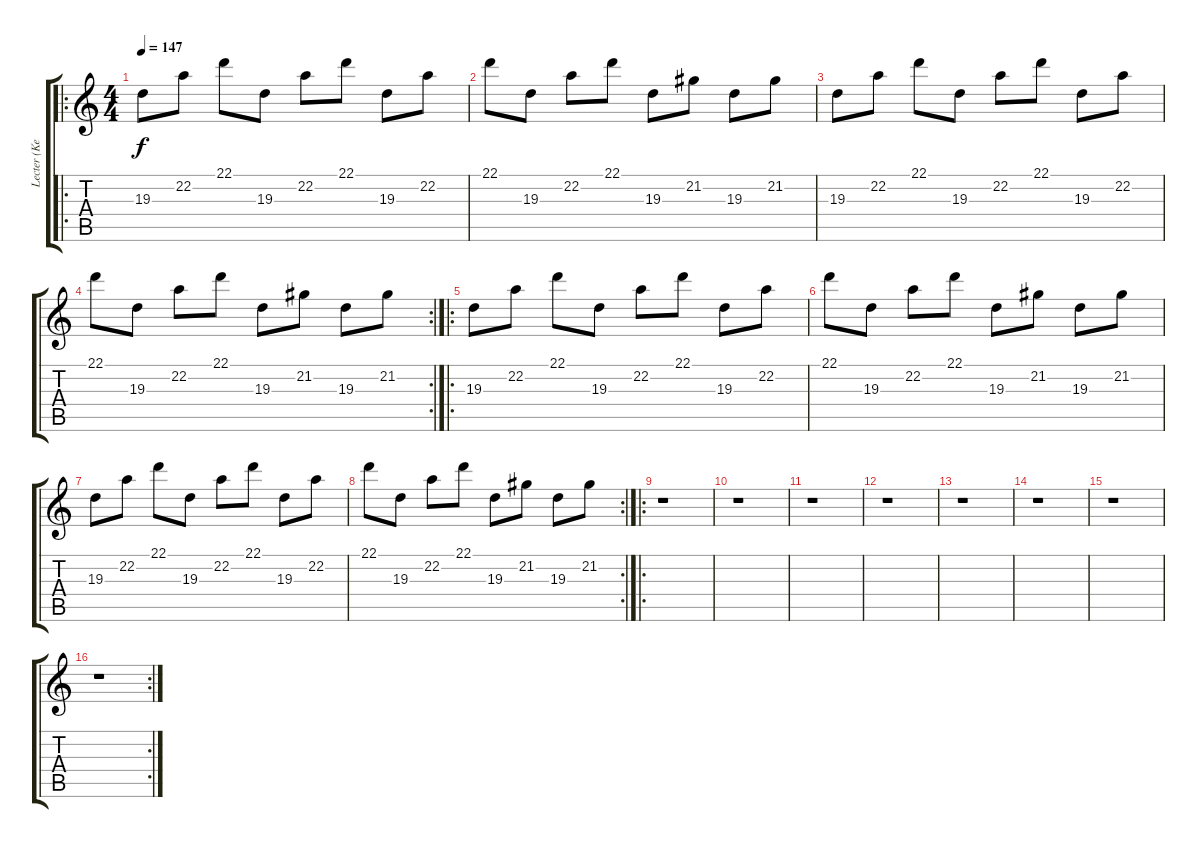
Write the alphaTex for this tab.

\track ("Lecter (KeybLeft)" "Lecter (Ke") {instrument pad4choir}
\staff {score tabs}
\tuning (E4 B3 G3 D3 A2 E2) {hide}
\ro
\ts (4 4)
\tempo 147
\clef g2
\ks c
19.3.8{dy f instrument vibraphone} 22.2.8 22.1.8 19.3.8 22.2.8 22.1.8 19.3.8 22.2.8 |
22.1.8 19.3.8 22.2.8 22.1.8 19.3.8 21.2.8 19.3.8 21.2.8 |
19.3.8 22.2.8 22.1.8 19.3.8 22.2.8 22.1.8 19.3.8 22.2.8 |
\rc 2
22.1.8 19.3.8 22.2.8 22.1.8 19.3.8 21.2.8 19.3.8 21.2.8 |
\ro
19.3.8 22.2.8 22.1.8 19.3.8 22.2.8 22.1.8 19.3.8 22.2.8 |
22.1.8 19.3.8 22.2.8 22.1.8 19.3.8 21.2.8 19.3.8 21.2.8 |
19.3.8 22.2.8 22.1.8 19.3.8 22.2.8 22.1.8 19.3.8 22.2.8 |
\rc 2
22.1.8 19.3.8 22.2.8 22.1.8 19.3.8 21.2.8 19.3.8 21.2.8 |
\ro
r.1{instrument pad4choir} |
r.1 |
r.1 |
r.1 |
r.1 |
r.1 |
r.1 |
\rc 2
r.1
